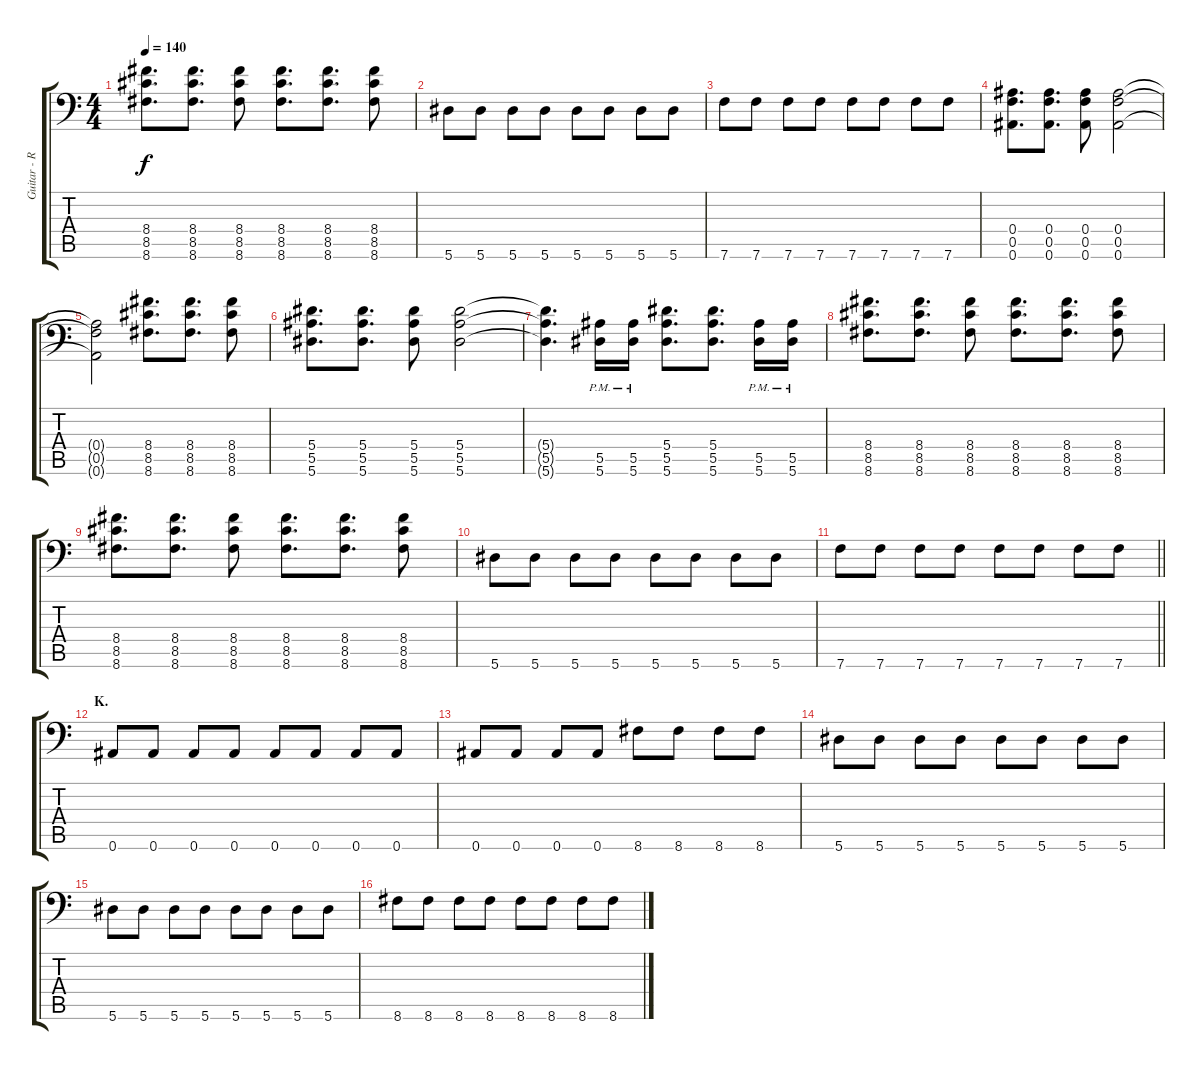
\track ("Guitar - Right" "Guitar - R") {instrument distortionguitar}
\staff {score tabs}
\tuning (C4 G3 Eb3 Bb2 F2 Bb1) {hide}
\ts (4 4)
\tempo 140
\clef f4
\ks c
(8.4 8.5 8.6).8{d dy f} (8.4 8.5 8.6).8{d} (8.4 8.5 8.6).8 (8.4 8.5 8.6).8{d} (8.4 8.5 8.6).8{d} (8.4 8.5 8.6).8 |
5.6.8 5.6.8 5.6.8 5.6.8 5.6.8 5.6.8 5.6.8 5.6.8 |
7.6.8 7.6.8 7.6.8 7.6.8 7.6.8 7.6.8 7.6.8 7.6.8 |
(0.4 0.5 0.6).8{d} (0.4 0.5 0.6).8{d} (0.4 0.5 0.6).8 (0.4 0.5 0.6).2 |
(0.4{t} 0.5{t} 0.6{t}).2 (8.4 8.5 8.6).8{d} (8.4 8.5 8.6).8{d} (8.4 8.5 8.6).8 |
(5.4 5.5 5.6).8{d} (5.4 5.5 5.6).8{d} (5.4 5.5 5.6).8 (5.4 5.5 5.6).2 |
(5.4{t} 5.5{t} 5.6{t}).4{d} (5.5{pm} 5.6{pm}).16 (5.5{pm} 5.6{pm}).16 (5.4 5.5 5.6).8{d} (5.4 5.5 5.6).8{d} (5.5{pm} 5.6{pm}).16 (5.5{pm} 5.6{pm}).16 |
(8.4 8.5 8.6).8{d} (8.4 8.5 8.6).8{d} (8.4 8.5 8.6).8 (8.4 8.5 8.6).8{d} (8.4 8.5 8.6).8{d} (8.4 8.5 8.6).8 |
(8.4 8.5 8.6).8{d} (8.4 8.5 8.6).8{d} (8.4 8.5 8.6).8 (8.4 8.5 8.6).8{d} (8.4 8.5 8.6).8{d} (8.4 8.5 8.6).8 |
5.6.8 5.6.8 5.6.8 5.6.8 5.6.8 5.6.8 5.6.8 5.6.8 |
\barLineRight lightlight
7.6.8 7.6.8 7.6.8 7.6.8 7.6.8 7.6.8 7.6.8 7.6.8 |
\section ("" "K.")
0.6.8 0.6.8 0.6.8 0.6.8 0.6.8 0.6.8 0.6.8 0.6.8 |
0.6.8 0.6.8 0.6.8 0.6.8 8.6.8 8.6.8 8.6.8 8.6.8 |
5.6.8 5.6.8 5.6.8 5.6.8 5.6.8 5.6.8 5.6.8 5.6.8 |
5.6.8 5.6.8 5.6.8 5.6.8 5.6.8 5.6.8 5.6.8 5.6.8 |
8.6.8 8.6.8 8.6.8 8.6.8 8.6.8 8.6.8 8.6.8 8.6.8
